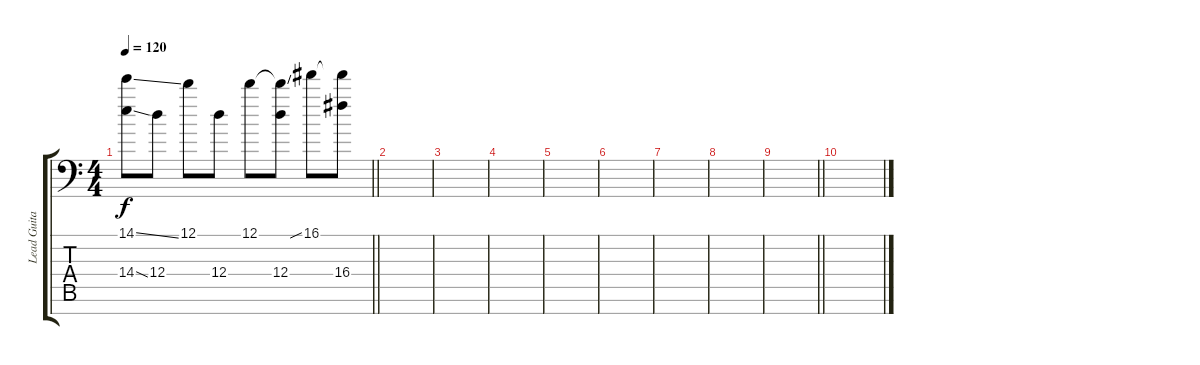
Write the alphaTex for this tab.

\track ("Lead Guitar #2" "Lead Guita") {instrument distortionguitar}
\staff {score tabs}
\tuning (D4 A3 E3 D3 A2 E2 A1) {hide}
\ts (4 4)
\tempo 120
\clef f4
\barLineRight lightlight
\ks c
(14.1{ss} 14.4{ss t}).8{dy f} 12.4.8 12.1.8 12.4.8 12.1.8 (12.1{ss t} 12.4).8 16.1.8 (16.1{t} 16.4).8 |
\section ("" "")
|
|
|
|
|
|
|
\barLineRight lightlight
|
\section ("" "")
